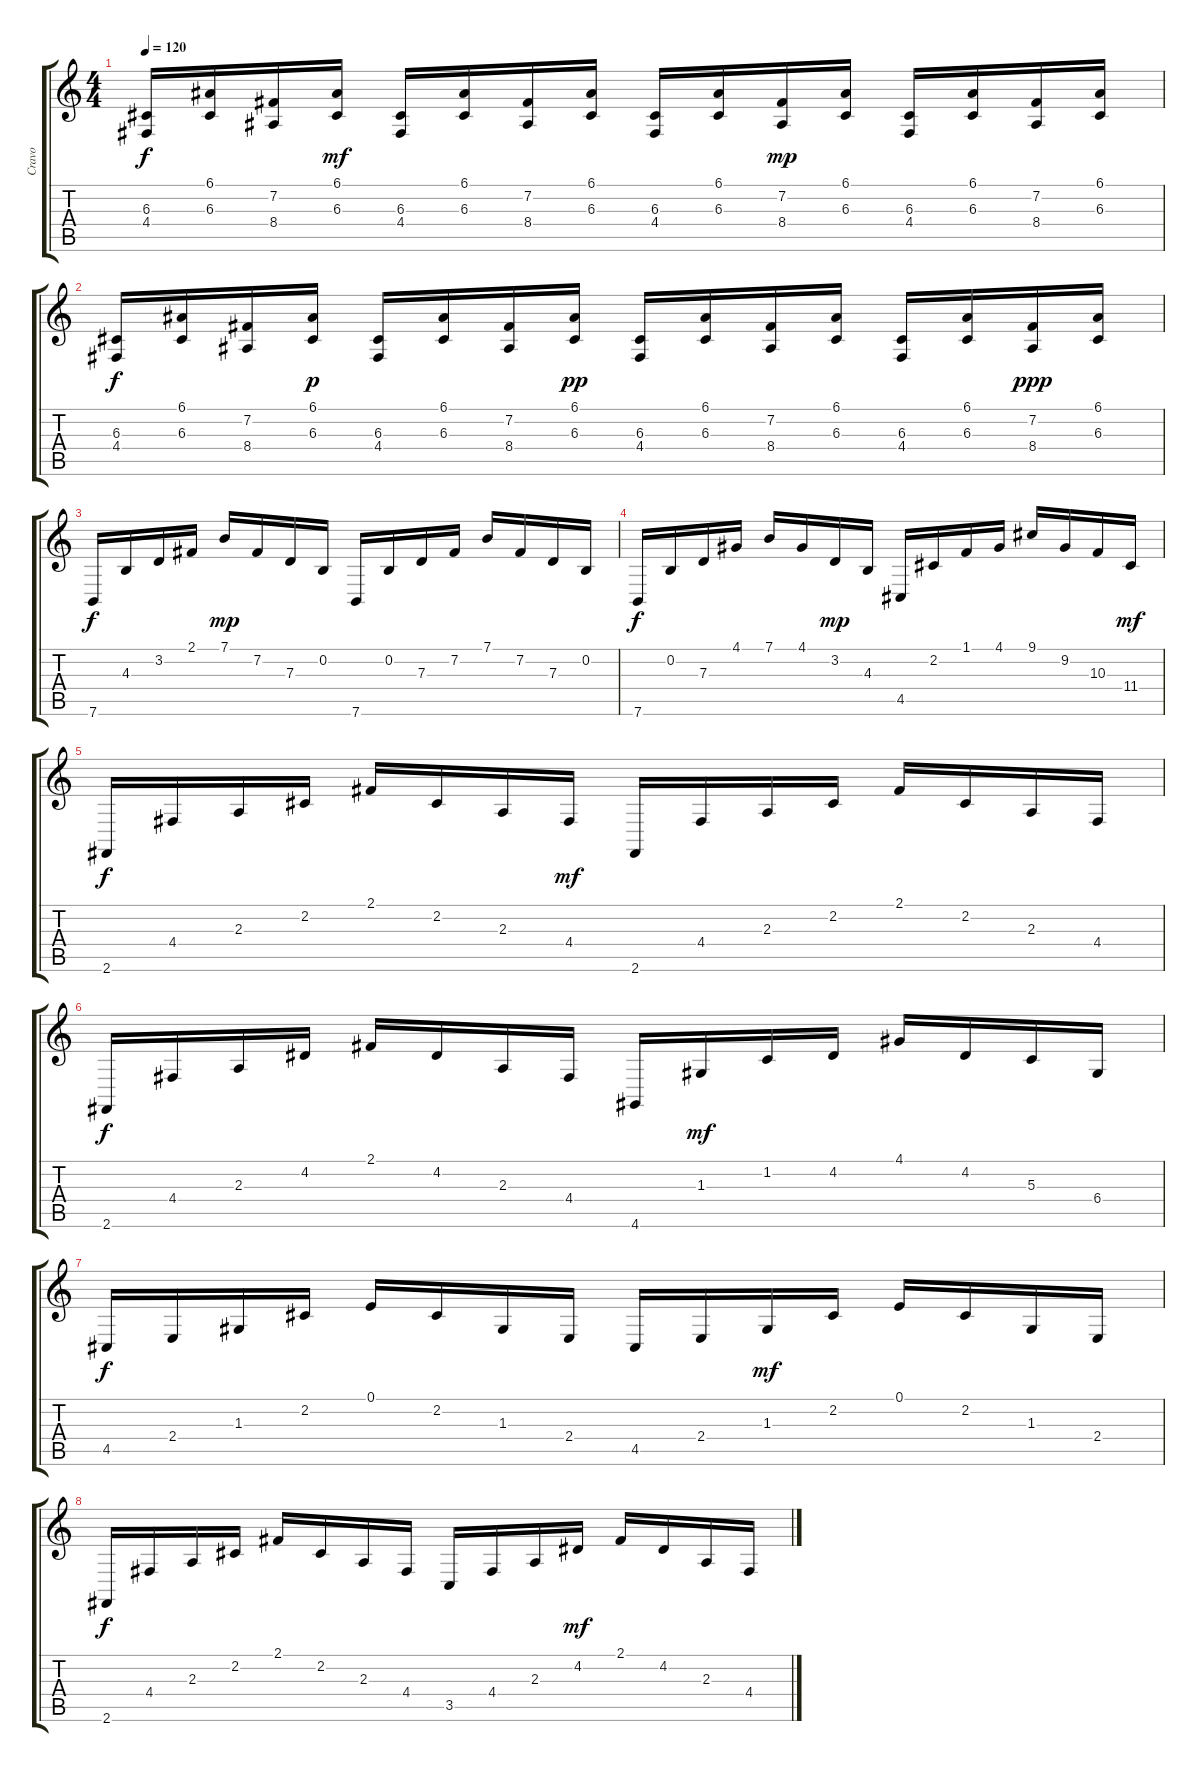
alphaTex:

\track ("Cravo" "Cravo") {instrument harpsichord}
\staff {score tabs}
\tuning (E4 B3 G3 D3 A2 E2) {hide}
\ts (4 4)
\tempo 120
\clef g2
\ks c
(6.3 4.4).16{dy f} (6.1 6.3).16 (7.2 8.4).16 (6.1 6.3).16{dy mf} (6.3 4.4).16 (6.1 6.3).16 (7.2 8.4).16 (6.1 6.3).16 (6.3 4.4).16 (6.1 6.3).16 (7.2 8.4).16{dy mp} (6.1 6.3).16 (6.3 4.4).16 (6.1 6.3).16 (7.2 8.4).16 (6.1 6.3).16 |
(6.3 4.4).16{dy f} (6.1 6.3).16 (7.2 8.4).16 (6.1 6.3).16{dy p} (6.3 4.4).16 (6.1 6.3).16 (7.2 8.4).16 (6.1 6.3).16{dy pp} (6.3 4.4).16 (6.1 6.3).16 (7.2 8.4).16 (6.1 6.3).16 (6.3 4.4).16 (6.1 6.3).16 (7.2 8.4).16{dy ppp} (6.1 6.3).16 |
7.6.16{dy f} 4.3.16 3.2.16 2.1.16 7.1.16{dy mp} 7.2.16 7.3.16 0.2.16 7.6.16 0.2.16 7.3.16 7.2.16 7.1.16 7.2.16 7.3.16 0.2.16 |
7.6.16{dy f} 0.2.16 7.3.16 4.1.16 7.1.16 4.1.16 3.2.16{dy mp} 4.3.16 4.5.16 2.2.16 1.1.16 4.1.16 9.1.16 9.2.16 10.3.16 11.4.16{dy mf} |
2.6.16{dy f} 4.4.16 2.3.16 2.2.16 2.1.16 2.2.16 2.3.16 4.4.16{dy mf} 2.6.16 4.4.16 2.3.16 2.2.16 2.1.16 2.2.16 2.3.16 4.4.16 |
2.6.16{dy f} 4.4.16 2.3.16 4.2.16 2.1.16 4.2.16 2.3.16 4.4.16 4.6.16 1.3.16{dy mf} 1.2.16 4.2.16 4.1.16 4.2.16 5.3.16 6.4.16 |
4.5.16{dy f} 2.4.16 1.3.16 2.2.16 0.1.16 2.2.16 1.3.16 2.4.16 4.5.16 2.4.16 1.3.16{dy mf} 2.2.16 0.1.16 2.2.16 1.3.16 2.4.16 |
2.6.16{dy f} 4.4.16 2.3.16 2.2.16 2.1.16 2.2.16 2.3.16 4.4.16 3.5.16 4.4.16 2.3.16 4.2.16{dy mf} 2.1.16 4.2.16 2.3.16 4.4.16
